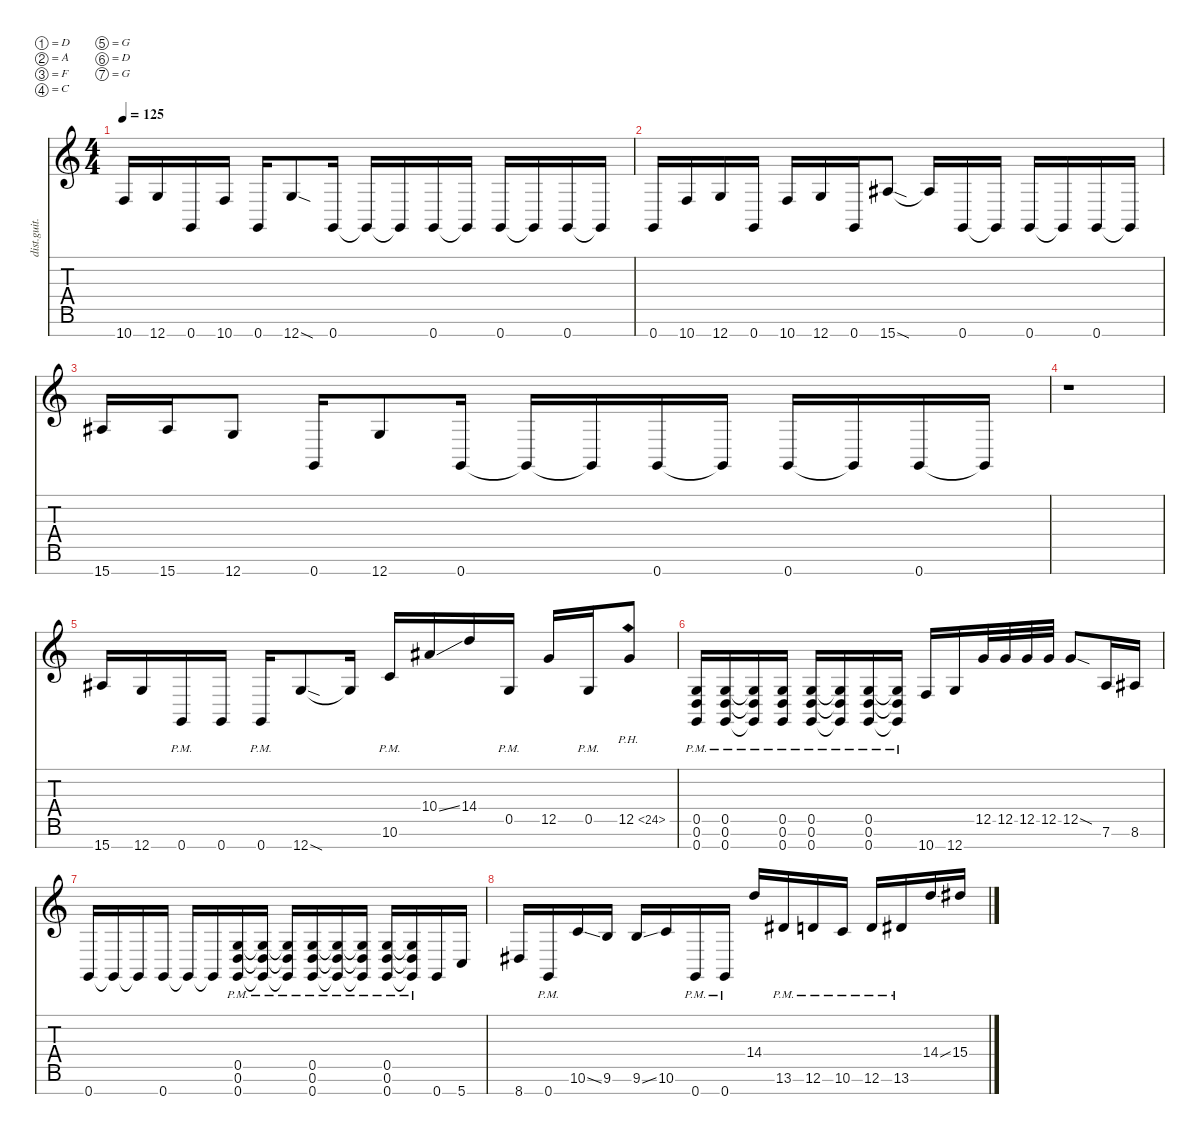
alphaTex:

\defaultSystemsLayout 4
\hideDynamics
\bracketExtendMode nobrackets
\otherSystemsTrackNameOrientation horizontal
\track ("riff" "dist.guit.") {instrument distortionguitar}
\staff {score tabs}
\tuning (D4 A3 F3 C3 G2 D2 G1)
\ts (4 4)
\tempo 125
\clef g2
\ks c
10.7.16{dy mf instrument distortionguitar beam Up} 12.7.16{beam Up} 0.7.16{beam Up} 10.7.16{beam Up} 0.7.16{beam Up} 12.7{sod}.8{beam Up} 0.7.16{beam Up} 0.7{t}.16{beam Up} 0.7{t}.16{beam Up} 0.7.16{beam Up} 0.7{t}.16{beam Up} 0.7.16{beam Up} 0.7{t}.16{beam Up} 0.7.16{beam Up} 0.7{t}.16{beam Up} |
0.7.16{beam Up} 10.7.16{beam Up} 12.7.16{beam Up} 0.7.16{beam Up} 10.7.16{beam Up} 12.7.16{beam Up} 0.7.16{beam Up} 15.7{sod acc #}.8{beam Up} 15.7{t acc #}.16{beam Up} 0.7.16{beam Up} 0.7{t}.16{beam Up} 0.7.16{beam Up} 0.7{t}.16{beam Up} 0.7.16{beam Up} 0.7{t}.16{beam Up} |
15.7{acc #}.16{beam Up} 15.7{acc #}.16{beam Up} 12.7.8{beam Up} 0.7.16{beam Up} 12.7.8{beam Up} 0.7.16{beam Up} 0.7{t}.16{beam Up} 0.7{t}.16{beam Up} 0.7.16{beam Up} 0.7{t}.16{beam Up} 0.7.16{beam Up} 0.7{t}.16{beam Up} 0.7.16{beam Up} 0.7{t}.16{beam Up} |
r.1{beam Down} |
15.7{acc #}.16{beam Up} 12.7.16{beam Up} 0.7{pm}.16{beam Up} 0.7.16{beam Up} 0.7{pm}.16{beam Up} 12.7{sod}.8{beam Up} 12.7{t}.16{beam Up} 10.6{pm}.16{beam Up} 10.4{ss acc #}.16{beam Up} 14.4.16{beam Up} 0.5{pm}.16{beam Up} 12.5.16{beam Up} 0.5{pm}.16{beam Up} 12.5{ph 12}.8{beam Up} |
(0.7{pm} 0.6{pm} 0.5{pm}).16{beam Up} (0.5{pm} 0.6{pm} 0.7{pm}).16{beam Up} (0.5{pm t} 0.6{pm t} 0.7{pm t}).16{beam Up} (0.7{pm} 0.6{pm} 0.5{pm}).16{beam Up} (0.5{pm} 0.6{pm} 0.7{pm}).16{beam Up} (0.5{pm t} 0.6{pm t} 0.7{pm t}).16{beam Up} (0.7{pm} 0.6{pm} 0.5{pm}).16{beam Up} (0.7{pm t} 0.6{pm t} 0.5{pm t}).16{beam Up} 10.7.16{beam Up} 12.7.16{beam Up} 12.5.32{beam Up} 12.5.32{beam Up} 12.5.32{beam Up} 12.5.32{beam Up} 12.5{sod}.8{beam Up} 7.6.16{beam Up} 8.6{acc #}.16{beam Up} |
0.7.16{beam Up} 0.7{t}.16{beam Up} 0.7{t}.16{beam Up} 0.7.16{beam Up} 0.7{t}.16{beam Up} 0.7{t}.16{beam Up} (0.7{pm} 0.6{pm} 0.5{pm}).16{beam Up} (0.7{pm t} 0.6{pm t} 0.5{pm t}).16{beam Up} (0.7{pm t} 0.6{pm t} 0.5{pm t}).16{beam Up} (0.7{pm} 0.6{pm} 0.5{pm}).16{beam Up} (0.7{pm t} 0.6{pm t} 0.5{pm t}).16{beam Up} (0.7{pm t} 0.6{pm t} 0.5{pm t}).16{beam Up} (0.7{pm} 0.6{pm} 0.5{pm}).16{beam Up} (0.7{pm t} 0.6{pm t} 0.5{pm t}).16{beam Up} 0.7.16{beam Up} 5.7.16{beam Up} |
8.7{acc #}.16{beam Up} 0.7{pm}.16{beam Up} 10.6{ss}.16{beam Up} 9.6.16{beam Up} 9.6{ss}.16{beam Up} 10.6.16{beam Up} 0.7{pm}.16{beam Up} 0.7{pm}.16{beam Up} 14.4.16{beam Up} 13.6{pm acc #}.16{beam Up} 12.6{pm}.16{beam Up} 10.6{pm}.16{beam Up} 12.6{pm}.16{beam Up} 13.6{pm acc #}.16{beam Up} 14.4{ss}.16{beam Up} 15.4{acc #}.16{beam Up}
